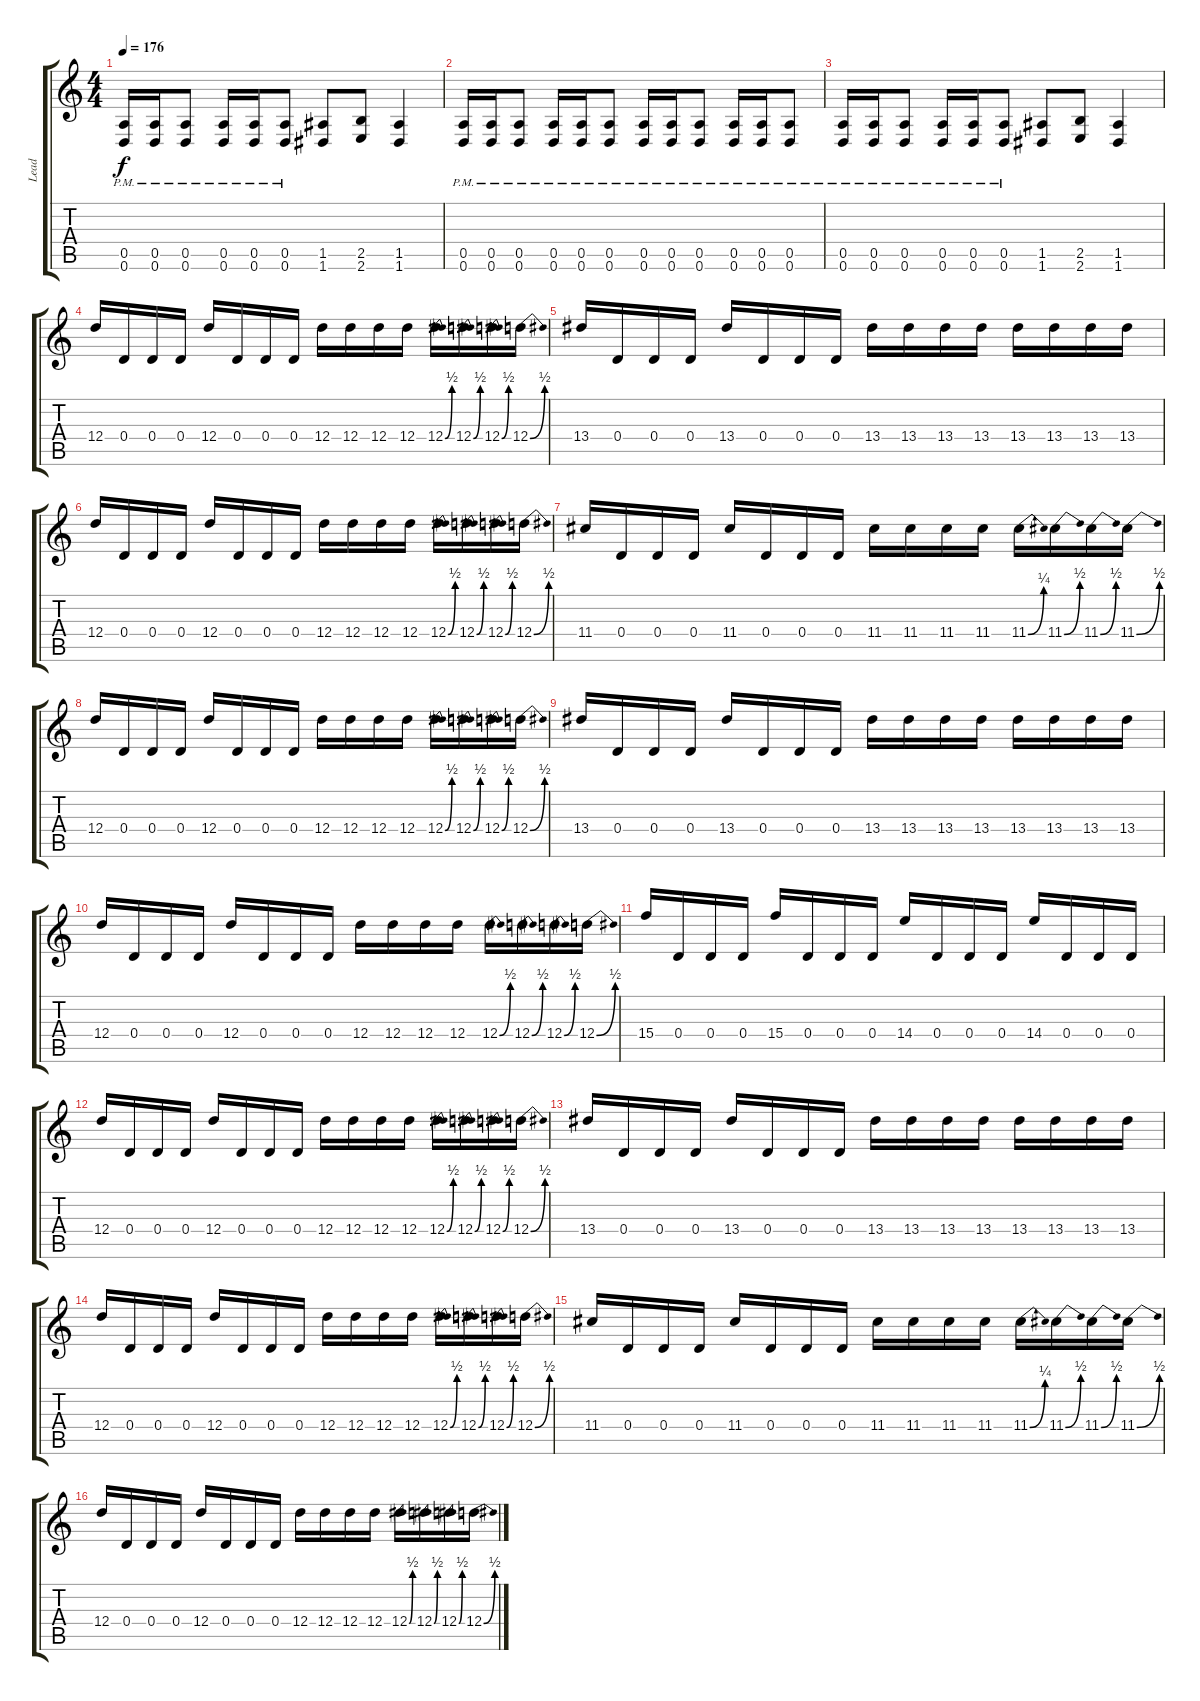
\track ("Lead" "Lead") {instrument distortionguitar}
\staff {score tabs}
\tuning (E4 B3 G3 D3 A2 D2) {hide}
\ts (4 4)
\tempo 176
\clef g2
\ks c
(0.5{pm} 0.6{pm}).16{dy f} (0.5{pm} 0.6{pm}).16 (0.5{pm} 0.6{pm}).8 (0.5{pm} 0.6{pm}).16 (0.5{pm} 0.6{pm}).16 (0.5{pm} 0.6{pm}).8 (1.5 1.6).8 (2.5 2.6).8 (1.5 1.6).4 |
(0.5{pm} 0.6{pm}).16 (0.5{pm} 0.6{pm}).16 (0.5{pm} 0.6{pm}).8 (0.5{pm} 0.6{pm}).16 (0.5{pm} 0.6{pm}).16 (0.5{pm} 0.6{pm}).8 (0.5{pm} 0.6{pm}).16 (0.5{pm} 0.6{pm}).16 (0.5{pm} 0.6{pm}).8 (0.5{pm} 0.6{pm}).16 (0.5{pm} 0.6{pm}).16 (0.5{pm} 0.6{pm}).8 |
(0.5{pm} 0.6{pm}).16 (0.5{pm} 0.6{pm}).16 (0.5{pm} 0.6{pm}).8 (0.5{pm} 0.6{pm}).16 (0.5{pm} 0.6{pm}).16 (0.5{pm} 0.6{pm}).8 (1.5 1.6).8 (2.5 2.6).8 (1.5 1.6).4 |
12.4.16{volume 1} 0.4.16{volume 10} 0.4.16 0.4.16 12.4.16 0.4.16 0.4.16 0.4.16 12.4.16 12.4.16 12.4.16 12.4.16 12.4{be (bend 0 0 60 2)}.16 12.4{be (bend 0 0 60 2)}.16 12.4{be (bend 0 0 60 2)}.16 12.4{be (bend 0 0 60 2)}.16 |
13.4.16 0.4.16 0.4.16 0.4.16 13.4.16 0.4.16 0.4.16 0.4.16 13.4.16 13.4.16 13.4.16 13.4.16 13.4.16 13.4.16 13.4.16 13.4.16 |
12.4.16 0.4.16 0.4.16 0.4.16 12.4.16 0.4.16 0.4.16 0.4.16 12.4.16 12.4.16 12.4.16 12.4.16 12.4{be (bend 0 0 60 2)}.16 12.4{be (bend 0 0 60 2)}.16 12.4{be (bend 0 0 60 2)}.16 12.4{be (bend 0 0 60 2)}.16 |
11.4.16 0.4.16 0.4.16 0.4.16 11.4.16 0.4.16 0.4.16 0.4.16 11.4.16 11.4.16 11.4.16 11.4.16 11.4{be (bend 0 0 60 1)}.16 11.4{be (bend 0 0 60 2)}.16 11.4{be (bend 0 0 60 2)}.16 11.4{be (bend 0 0 60 2)}.16 |
12.4.16 0.4.16 0.4.16{volume 16} 0.4.16 12.4.16 0.4.16 0.4.16 0.4.16 12.4.16 12.4.16 12.4.16 12.4.16 12.4{be (bend 0 0 60 2)}.16 12.4{be (bend 0 0 60 2)}.16 12.4{be (bend 0 0 60 2)}.16 12.4{be (bend 0 0 60 2)}.16 |
13.4.16 0.4.16 0.4.16 0.4.16 13.4.16 0.4.16 0.4.16 0.4.16 13.4.16 13.4.16 13.4.16 13.4.16 13.4.16 13.4.16 13.4.16 13.4.16 |
12.4.16 0.4.16 0.4.16 0.4.16 12.4.16 0.4.16 0.4.16 0.4.16 12.4.16 12.4.16 12.4.16 12.4.16 12.4{be (bend 0 0 60 2)}.16 12.4{be (bend 0 0 60 2)}.16 12.4{be (bend 0 0 60 2)}.16 12.4{be (bend 0 0 60 2)}.16 |
15.4.16 0.4.16 0.4.16 0.4.16 15.4.16 0.4.16 0.4.16 0.4.16 14.4.16 0.4.16 0.4.16 0.4.16 14.4.16 0.4.16 0.4.16 0.4.16 |
12.4.16 0.4.16 0.4.16 0.4.16 12.4.16 0.4.16 0.4.16 0.4.16 12.4.16 12.4.16 12.4.16 12.4.16 12.4{be (bend 0 0 60 2)}.16 12.4{be (bend 0 0 60 2)}.16 12.4{be (bend 0 0 60 2)}.16 12.4{be (bend 0 0 60 2)}.16 |
13.4.16 0.4.16 0.4.16 0.4.16 13.4.16 0.4.16 0.4.16 0.4.16 13.4.16 13.4.16 13.4.16 13.4.16 13.4.16 13.4.16 13.4.16 13.4.16 |
12.4.16 0.4.16 0.4.16 0.4.16 12.4.16 0.4.16 0.4.16 0.4.16 12.4.16 12.4.16 12.4.16 12.4.16 12.4{be (bend 0 0 60 2)}.16 12.4{be (bend 0 0 60 2)}.16 12.4{be (bend 0 0 60 2)}.16 12.4{be (bend 0 0 60 2)}.16 |
11.4.16 0.4.16 0.4.16 0.4.16 11.4.16 0.4.16 0.4.16 0.4.16 11.4.16 11.4.16 11.4.16 11.4.16 11.4{be (bend 0 0 60 1)}.16 11.4{be (bend 0 0 60 2)}.16 11.4{be (bend 0 0 60 2)}.16 11.4{be (bend 0 0 60 2)}.16 |
12.4.16 0.4.16 0.4.16 0.4.16 12.4.16 0.4.16 0.4.16 0.4.16 12.4.16 12.4.16 12.4.16 12.4.16 12.4{be (bend 0 0 60 2)}.16 12.4{be (bend 0 0 60 2)}.16 12.4{be (bend 0 0 60 2)}.16 12.4{be (bend 0 0 60 2)}.16
